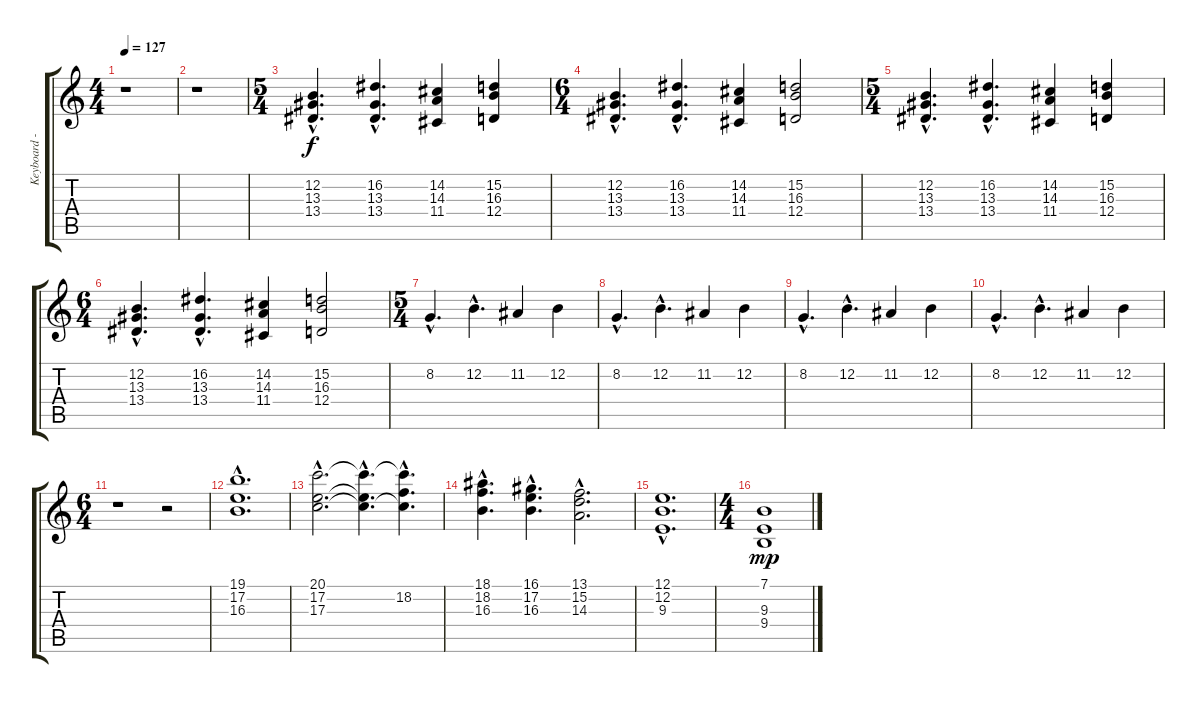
\track ("Keyboard - Misc. Sounds" "Keyboard -") {instrument pad2warm}
\staff {score tabs}
\tuning (E4 B3 G3 D3 A2 E2) {hide}
\ts (4 4)
\tempo 127
\clef g2
\ks c
r.1{dy f instrument pad2warm} |
r.1 |
\ts (5 4)
(12.2{hac} 13.3{hac} 13.4{hac}).4{d} (16.2{hac} 13.3{hac} 13.4{hac}).4{d} (14.2 14.3 11.4).4 (15.2 16.3 12.4).4 |
\ts (6 4)
(12.2{hac} 13.3{hac} 13.4{hac}).4{d} (16.2{hac} 13.3{hac} 13.4{hac}).4{d} (14.2 14.3 11.4).4 (15.2 16.3 12.4).2 |
\ts (5 4)
(12.2{hac} 13.3{hac} 13.4{hac}).4{d} (16.2{hac} 13.3{hac} 13.4{hac}).4{d} (14.2 14.3 11.4).4 (15.2 16.3 12.4).4 |
\ts (6 4)
(12.2{hac} 13.3{hac} 13.4{hac}).4{d} (16.2{hac} 13.3{hac} 13.4{hac}).4{d} (14.2 14.3 11.4).4 (15.2 16.3 12.4).2 |
\ts (5 4)
8.2{hac}.4{d volume 8} 12.2{hac}.4{d} 11.2.4 12.2.4 |
8.2{hac}.4{d} 12.2{hac}.4{d} 11.2.4 12.2.4 |
8.2{hac}.4{d} 12.2{hac}.4{d} 11.2.4 12.2.4 |
8.2{hac}.4{d} 12.2{hac}.4{d} 11.2.4 12.2.4 |
\ts (6 4)
r.1 r.2 |
(19.1{hac} 17.2{hac} 16.3{hac}).1{d volume 10} |
(20.1{hac} 17.2{hac} 17.3{hac}).2{d} (20.1{hac t} 17.2{hac t} 17.3{hac t}).4{d} (20.1{hac t} 18.2{hac} 17.3{hac t}).4{d} |
(18.1{hac} 18.2{hac} 16.3{hac}).4{d} (16.1{hac} 17.2{hac} 16.3{hac}).4{d} (13.1{hac} 15.2{hac} 14.3{hac}).2{d} |
(12.1{hac} 12.2{hac} 9.3{hac}).1{d} |
\ts (4 4)
(7.1 9.3 9.4).1{dy mp}
